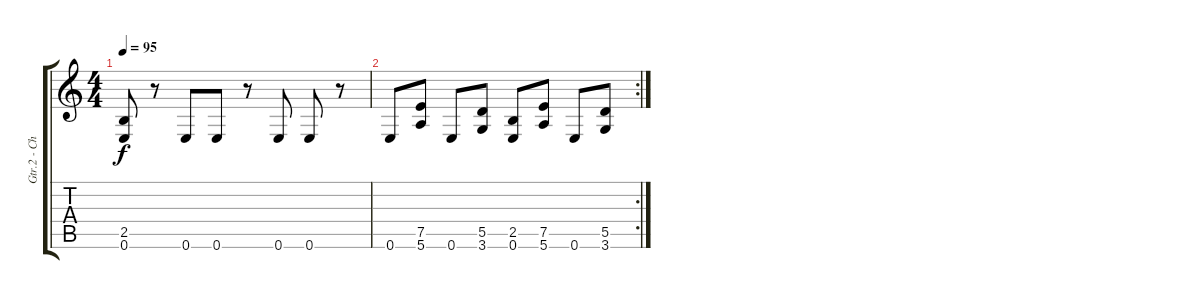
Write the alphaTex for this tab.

\track ("Gtr.2 - Christophe Cognard" "Gtr.2 - Ch") {instrument distortionguitar}
\staff {score tabs}
\tuning (E4 B3 G3 D3 A2 E2) {hide}
\ts (4 4)
\tempo 95
\clef g2
\ks c
(2.5 0.6).8{dy f} r.8 0.6.8 0.6.8 r.8 0.6.8 0.6.8 r.8 |
\rc 2
0.6.8 (7.5 5.6).8 0.6.8 (5.5 3.6).8 (2.5 0.6).8 (7.5 5.6).8 0.6.8 (5.5 3.6).8
